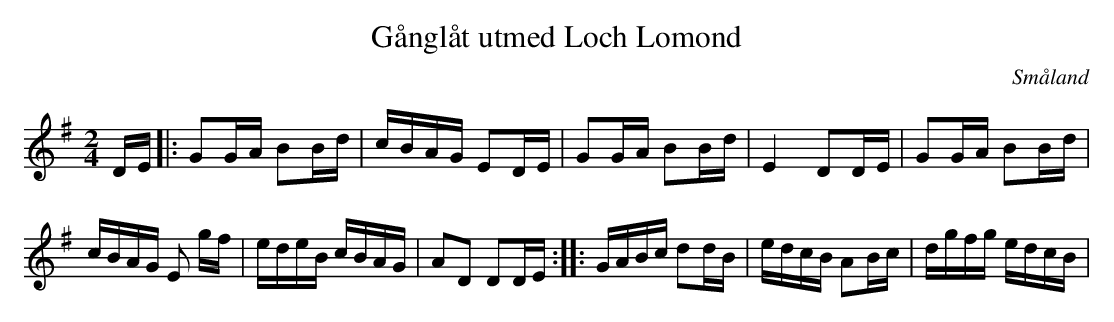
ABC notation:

X:1
T:Gånglåt utmed Loch Lomond
O:Småland
M:2/4
L:1/8
K:G
D/2E/2|:GG/2A/2 BB/2d/2 | c/2B/2A/2G/2 ED/2E/2 | GG/2A/2 BB/2d/2 | E2 DD/2E/2 | GG/2A/2 BB/2d/2 | c/2B/2A/2G/2 E g/2f/2 | e/2d/2e/2B/2 c/2B/2A/2G/2 | AD DD/2E/2 :: G/2A/2B/2c/2 dd/2B/2 | e/2d/2c/2B/2 AB/2c/2 | d/2g/2f/2g/2 e/2d/2c/2B/2 |
